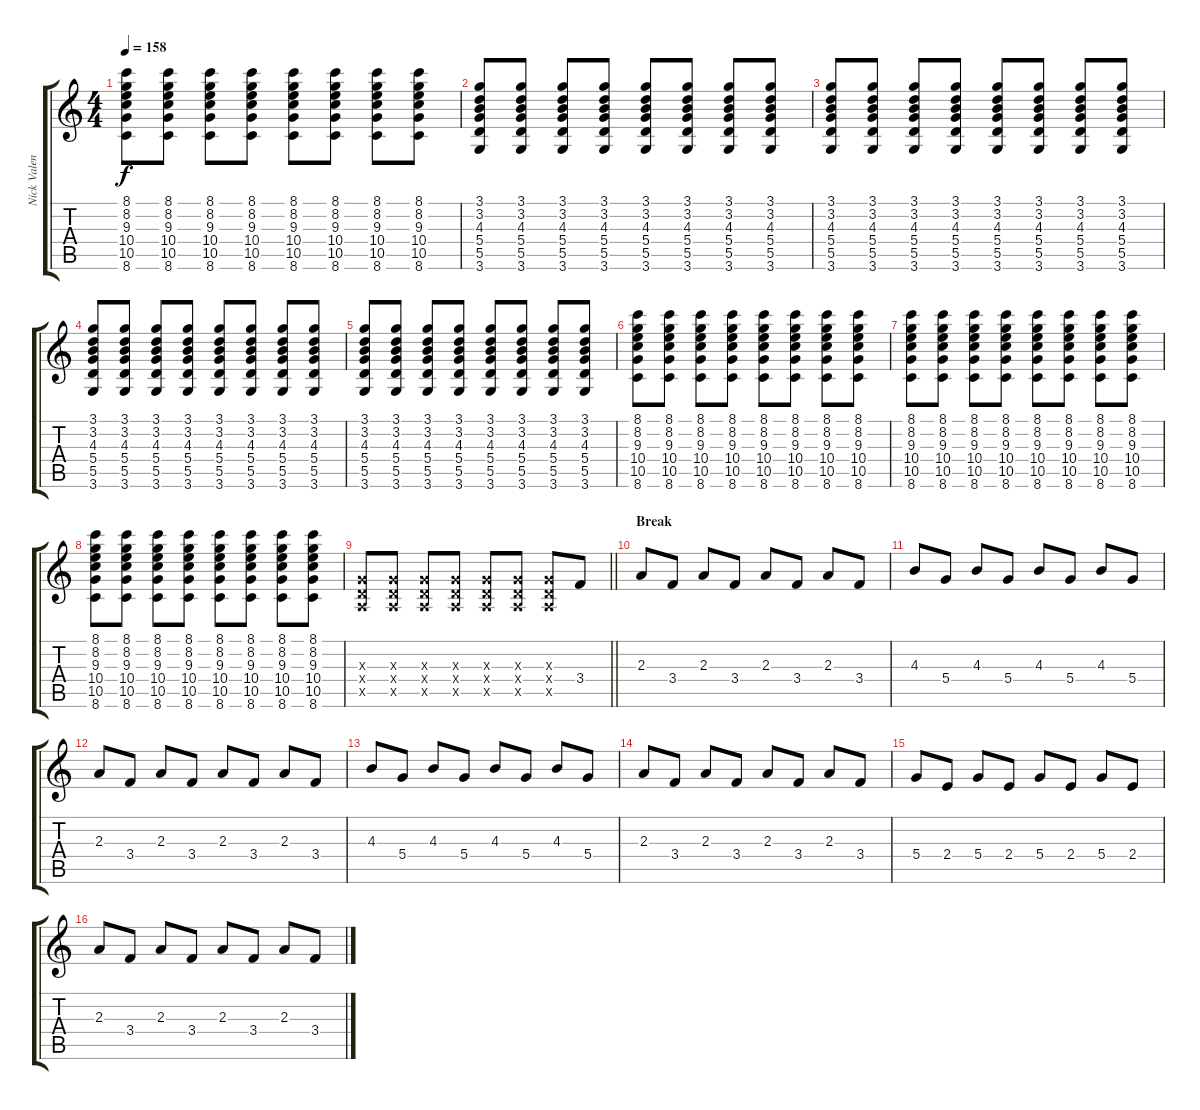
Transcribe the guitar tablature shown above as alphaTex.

\track ("Nick Valensi" "Nick Valen") {instrument overdrivenguitar}
\staff {score tabs}
\tuning (E4 B3 G3 D3 A2 E2) {hide}
\ts (4 4)
\tempo 158
\clef g2
\ks c
(8.1 8.2 9.3 10.4 10.5 8.6).8{dy f} (8.1 8.2 9.3 10.4 10.5 8.6).8 (8.1 8.2 9.3 10.4 10.5 8.6).8 (8.1 8.2 9.3 10.4 10.5 8.6).8 (8.1 8.2 9.3 10.4 10.5 8.6).8 (8.1 8.2 9.3 10.4 10.5 8.6).8 (8.1 8.2 9.3 10.4 10.5 8.6).8 (8.1 8.2 9.3 10.4 10.5 8.6).8 |
(3.1 3.2 4.3 5.4 5.5 3.6).8 (3.1 3.2 4.3 5.4 5.5 3.6).8 (3.1 3.2 4.3 5.4 5.5 3.6).8 (3.1 3.2 4.3 5.4 5.5 3.6).8 (3.1 3.2 4.3 5.4 5.5 3.6).8 (3.1 3.2 4.3 5.4 5.5 3.6).8 (3.1 3.2 4.3 5.4 5.5 3.6).8 (3.1 3.2 4.3 5.4 5.5 3.6).8 |
(3.1 3.2 4.3 5.4 5.5 3.6).8 (3.1 3.2 4.3 5.4 5.5 3.6).8 (3.1 3.2 4.3 5.4 5.5 3.6).8 (3.1 3.2 4.3 5.4 5.5 3.6).8 (3.1 3.2 4.3 5.4 5.5 3.6).8 (3.1 3.2 4.3 5.4 5.5 3.6).8 (3.1 3.2 4.3 5.4 5.5 3.6).8 (3.1 3.2 4.3 5.4 5.5 3.6).8 |
(3.1 3.2 4.3 5.4 5.5 3.6).8 (3.1 3.2 4.3 5.4 5.5 3.6).8 (3.1 3.2 4.3 5.4 5.5 3.6).8 (3.1 3.2 4.3 5.4 5.5 3.6).8 (3.1 3.2 4.3 5.4 5.5 3.6).8 (3.1 3.2 4.3 5.4 5.5 3.6).8 (3.1 3.2 4.3 5.4 5.5 3.6).8 (3.1 3.2 4.3 5.4 5.5 3.6).8 |
(3.1 3.2 4.3 5.4 5.5 3.6).8 (3.1 3.2 4.3 5.4 5.5 3.6).8 (3.1 3.2 4.3 5.4 5.5 3.6).8 (3.1 3.2 4.3 5.4 5.5 3.6).8 (3.1 3.2 4.3 5.4 5.5 3.6).8 (3.1 3.2 4.3 5.4 5.5 3.6).8 (3.1 3.2 4.3 5.4 5.5 3.6).8 (3.1 3.2 4.3 5.4 5.5 3.6).8 |
(8.1 8.2 9.3 10.4 10.5 8.6).8 (8.1 8.2 9.3 10.4 10.5 8.6).8 (8.1 8.2 9.3 10.4 10.5 8.6).8 (8.1 8.2 9.3 10.4 10.5 8.6).8 (8.1 8.2 9.3 10.4 10.5 8.6).8 (8.1 8.2 9.3 10.4 10.5 8.6).8 (8.1 8.2 9.3 10.4 10.5 8.6).8 (8.1 8.2 9.3 10.4 10.5 8.6).8 |
(8.1 8.2 9.3 10.4 10.5 8.6).8 (8.1 8.2 9.3 10.4 10.5 8.6).8 (8.1 8.2 9.3 10.4 10.5 8.6).8 (8.1 8.2 9.3 10.4 10.5 8.6).8 (8.1 8.2 9.3 10.4 10.5 8.6).8 (8.1 8.2 9.3 10.4 10.5 8.6).8 (8.1 8.2 9.3 10.4 10.5 8.6).8 (8.1 8.2 9.3 10.4 10.5 8.6).8 |
(8.1 8.2 9.3 10.4 10.5 8.6).8 (8.1 8.2 9.3 10.4 10.5 8.6).8 (8.1 8.2 9.3 10.4 10.5 8.6).8 (8.1 8.2 9.3 10.4 10.5 8.6).8 (8.1 8.2 9.3 10.4 10.5 8.6).8 (8.1 8.2 9.3 10.4 10.5 8.6).8 (8.1 8.2 9.3 10.4 10.5 8.6).8 (8.1 8.2 9.3 10.4 10.5 8.6).8 |
\barLineRight lightlight
(0.3{x} 0.4{x} 0.5{x}).8 (0.3{x} 0.4{x} 0.5{x}).8 (0.3{x} 0.4{x} 0.5{x}).8 (0.3{x} 0.4{x} 0.5{x}).8 (0.3{x} 0.4{x} 0.5{x}).8 (0.3{x} 0.4{x} 0.5{x}).8 (0.3{x} 0.4{x} 0.5{x}).8 3.4.8 |
\section ("" "Break")
2.3.8 3.4.8 2.3.8 3.4.8 2.3.8 3.4.8 2.3.8 3.4.8 |
4.3.8 5.4.8 4.3.8 5.4.8 4.3.8 5.4.8 4.3.8 5.4.8 |
2.3.8 3.4.8 2.3.8 3.4.8 2.3.8 3.4.8 2.3.8 3.4.8 |
4.3.8 5.4.8 4.3.8 5.4.8 4.3.8 5.4.8 4.3.8 5.4.8 |
2.3.8 3.4.8 2.3.8 3.4.8 2.3.8 3.4.8 2.3.8 3.4.8 |
5.4.8 2.4.8 5.4.8 2.4.8 5.4.8 2.4.8 5.4.8 2.4.8 |
2.3.8 3.4.8 2.3.8 3.4.8 2.3.8 3.4.8 2.3.8 3.4.8
